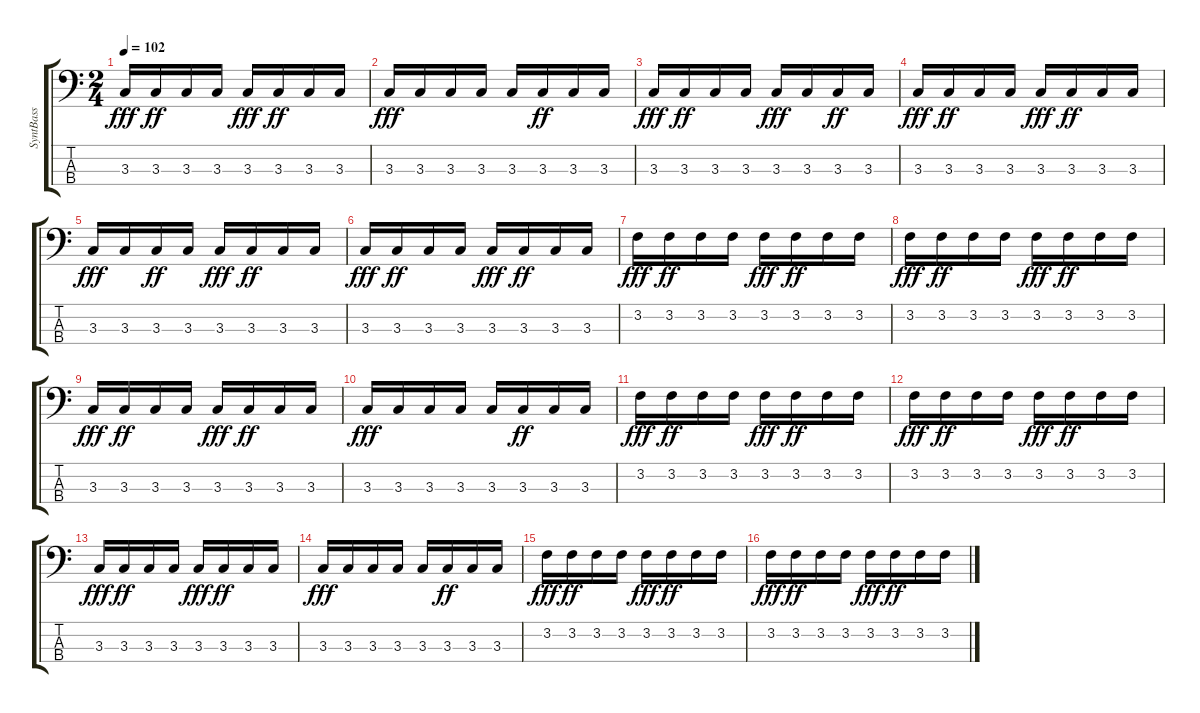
\track ("SyntBass" "SyntBass") {instrument synthbass1}
\staff {score tabs}
\tuning (G2 D2 A1 E1) {hide}
\ts (2 4)
\tempo 102
\clef f4
\ks c
3.3.16{dy fff} 3.3.16{dy ff} 3.3.16 3.3.16 3.3.16{dy fff} 3.3.16{dy ff} 3.3.16 3.3.16 |
3.3.16{dy fff} 3.3.16 3.3.16 3.3.16 3.3.16 3.3.16{dy ff} 3.3.16 3.3.16 |
3.3.16{dy fff} 3.3.16{dy ff} 3.3.16 3.3.16 3.3.16{dy fff} 3.3.16 3.3.16{dy ff} 3.3.16 |
3.3.16{dy fff} 3.3.16{dy ff} 3.3.16 3.3.16 3.3.16{dy fff} 3.3.16{dy ff} 3.3.16 3.3.16 |
3.3.16{dy fff} 3.3.16 3.3.16{dy ff} 3.3.16 3.3.16{dy fff} 3.3.16{dy ff} 3.3.16 3.3.16 |
3.3.16{dy fff} 3.3.16{dy ff} 3.3.16 3.3.16 3.3.16{dy fff} 3.3.16{dy ff} 3.3.16 3.3.16 |
3.2.16{dy fff} 3.2.16{dy ff} 3.2.16 3.2.16 3.2.16{dy fff} 3.2.16{dy ff} 3.2.16 3.2.16 |
3.2.16{dy fff} 3.2.16{dy ff} 3.2.16 3.2.16 3.2.16{dy fff} 3.2.16{dy ff} 3.2.16 3.2.16 |
3.3.16{dy fff} 3.3.16{dy ff} 3.3.16 3.3.16 3.3.16{dy fff} 3.3.16{dy ff} 3.3.16 3.3.16 |
3.3.16{dy fff} 3.3.16 3.3.16 3.3.16 3.3.16 3.3.16{dy ff} 3.3.16 3.3.16 |
3.2.16{dy fff} 3.2.16{dy ff} 3.2.16 3.2.16 3.2.16{dy fff} 3.2.16{dy ff} 3.2.16 3.2.16 |
3.2.16{dy fff} 3.2.16{dy ff} 3.2.16 3.2.16 3.2.16{dy fff} 3.2.16{dy ff} 3.2.16 3.2.16 |
3.3.16{dy fff} 3.3.16{dy ff} 3.3.16 3.3.16 3.3.16{dy fff} 3.3.16{dy ff} 3.3.16 3.3.16 |
3.3.16{dy fff} 3.3.16 3.3.16 3.3.16 3.3.16 3.3.16{dy ff} 3.3.16 3.3.16 |
3.2.16{dy fff} 3.2.16{dy ff} 3.2.16 3.2.16 3.2.16{dy fff} 3.2.16{dy ff} 3.2.16 3.2.16 |
3.2.16{dy fff} 3.2.16{dy ff} 3.2.16 3.2.16 3.2.16{dy fff} 3.2.16{dy ff} 3.2.16 3.2.16
